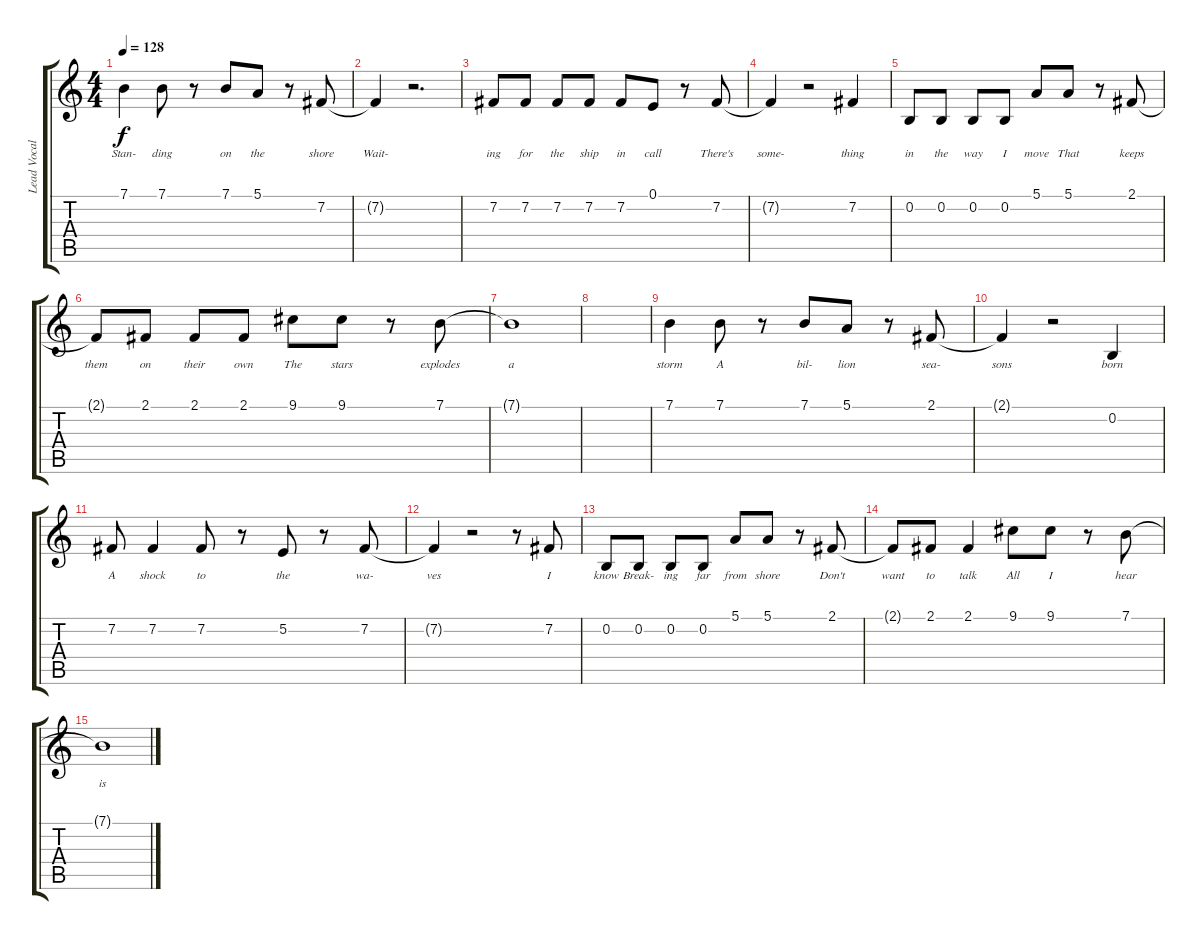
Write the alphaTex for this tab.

\track ("Lead Vocals" "Lead Vocal") {instrument lead1square}
\staff {score tabs}
\tuning (E4 B3 G3 D3 A2 E2) {hide}
\ts (4 4)
\tempo 128
\clef g2
\ks c
7.1.4{lyrics (0 "Stan-") lyrics (1 "") lyrics (2 "") lyrics (3 "") lyrics (4 "") dy f} 7.1.8{lyrics (0 "ding") lyrics (1 "") lyrics (2 "") lyrics (3 "") lyrics (4 "")} r.8 7.1.8{lyrics (0 "on") lyrics (1 "") lyrics (2 "") lyrics (3 "") lyrics (4 "")} 5.1.8{lyrics (0 "the") lyrics (1 "") lyrics (2 "") lyrics (3 "") lyrics (4 "")} r.8 7.2.8{lyrics (0 "shore") lyrics (1 "") lyrics (2 "") lyrics (3 "") lyrics (4 "")} |
7.2{t}.4{lyrics (0 "Wait-") lyrics (1 "") lyrics (2 "") lyrics (3 "") lyrics (4 "")} r.2{d} |
7.2.8{lyrics (0 "ing") lyrics (1 "") lyrics (2 "") lyrics (3 "") lyrics (4 "")} 7.2.8{lyrics (0 "for") lyrics (1 "") lyrics (2 "") lyrics (3 "") lyrics (4 "")} 7.2.8{lyrics (0 "the") lyrics (1 "") lyrics (2 "") lyrics (3 "") lyrics (4 "")} 7.2.8{lyrics (0 "ship") lyrics (1 "") lyrics (2 "") lyrics (3 "") lyrics (4 "")} 7.2.8{lyrics (0 "in") lyrics (1 "") lyrics (2 "") lyrics (3 "") lyrics (4 "")} 0.1.8{lyrics (0 "call") lyrics (1 "") lyrics (2 "") lyrics (3 "") lyrics (4 "")} r.8 7.2.8{lyrics (0 "There's") lyrics (1 "") lyrics (2 "") lyrics (3 "") lyrics (4 "")} |
7.2{t}.4{lyrics (0 "some-") lyrics (1 "") lyrics (2 "") lyrics (3 "") lyrics (4 "")} r.2 7.2.4{lyrics (0 "thing") lyrics (1 "") lyrics (2 "") lyrics (3 "") lyrics (4 "")} |
0.2.8{lyrics (0 "in") lyrics (1 "") lyrics (2 "") lyrics (3 "") lyrics (4 "")} 0.2.8{lyrics (0 "the") lyrics (1 "") lyrics (2 "") lyrics (3 "") lyrics (4 "")} 0.2.8{lyrics (0 "way") lyrics (1 "") lyrics (2 "") lyrics (3 "") lyrics (4 "")} 0.2.8{lyrics (0 "I") lyrics (1 "") lyrics (2 "") lyrics (3 "") lyrics (4 "")} 5.1.8{lyrics (0 "move") lyrics (1 "") lyrics (2 "") lyrics (3 "") lyrics (4 "")} 5.1.8{lyrics (0 "That") lyrics (1 "") lyrics (2 "") lyrics (3 "") lyrics (4 "")} r.8 2.1.8{lyrics (0 "keeps") lyrics (1 "") lyrics (2 "") lyrics (3 "") lyrics (4 "")} |
2.1{t}.8{lyrics (0 "them") lyrics (1 "") lyrics (2 "") lyrics (3 "") lyrics (4 "")} 2.1.8{lyrics (0 "on") lyrics (1 "") lyrics (2 "") lyrics (3 "") lyrics (4 "")} 2.1.8{lyrics (0 "their") lyrics (1 "") lyrics (2 "") lyrics (3 "") lyrics (4 "")} 2.1.8{lyrics (0 "own") lyrics (1 "") lyrics (2 "") lyrics (3 "") lyrics (4 "")} 9.1.8{lyrics (0 "The") lyrics (1 "") lyrics (2 "") lyrics (3 "") lyrics (4 "")} 9.1.8{lyrics (0 "stars") lyrics (1 "") lyrics (2 "") lyrics (3 "") lyrics (4 "")} r.8 7.1.8{lyrics (0 "explodes") lyrics (1 "") lyrics (2 "") lyrics (3 "") lyrics (4 "")} |
7.1{t}.1{lyrics (0 "a") lyrics (1 "") lyrics (2 "") lyrics (3 "") lyrics (4 "")} |
|
7.1.4{lyrics (0 "storm") lyrics (1 "") lyrics (2 "") lyrics (3 "") lyrics (4 "")} 7.1.8{lyrics (0 "A") lyrics (1 "") lyrics (2 "") lyrics (3 "") lyrics (4 "")} r.8 7.1.8{lyrics (0 "bil-") lyrics (1 "") lyrics (2 "") lyrics (3 "") lyrics (4 "")} 5.1.8{lyrics (0 "lion") lyrics (1 "") lyrics (2 "") lyrics (3 "") lyrics (4 "")} r.8 2.1.8{lyrics (0 "sea-") lyrics (1 "") lyrics (2 "") lyrics (3 "") lyrics (4 "")} |
2.1{t}.4{lyrics (0 "sons") lyrics (1 "") lyrics (2 "") lyrics (3 "") lyrics (4 "")} r.2 0.2.4{lyrics (0 "born") lyrics (1 "") lyrics (2 "") lyrics (3 "") lyrics (4 "")} |
7.2.8{lyrics (0 "A") lyrics (1 "") lyrics (2 "") lyrics (3 "") lyrics (4 "")} 7.2.4{lyrics (0 "shock") lyrics (1 "") lyrics (2 "") lyrics (3 "") lyrics (4 "")} 7.2.8{lyrics (0 "to") lyrics (1 "") lyrics (2 "") lyrics (3 "") lyrics (4 "")} r.8 5.2.8{lyrics (0 "the") lyrics (1 "") lyrics (2 "") lyrics (3 "") lyrics (4 "")} r.8 7.2.8{lyrics (0 "wa-") lyrics (1 "") lyrics (2 "") lyrics (3 "") lyrics (4 "")} |
7.2{t}.4{lyrics (0 "ves") lyrics (1 "") lyrics (2 "") lyrics (3 "") lyrics (4 "")} r.2 r.8 7.2.8{lyrics (0 "I") lyrics (1 "") lyrics (2 "") lyrics (3 "") lyrics (4 "")} |
0.2.8{lyrics (0 "know") lyrics (1 "") lyrics (2 "") lyrics (3 "") lyrics (4 "")} 0.2.8{lyrics (0 "Break-") lyrics (1 "") lyrics (2 "") lyrics (3 "") lyrics (4 "")} 0.2.8{lyrics (0 "ing") lyrics (1 "") lyrics (2 "") lyrics (3 "") lyrics (4 "")} 0.2.8{lyrics (0 "far") lyrics (1 "") lyrics (2 "") lyrics (3 "") lyrics (4 "")} 5.1.8{lyrics (0 "from") lyrics (1 "") lyrics (2 "") lyrics (3 "") lyrics (4 "")} 5.1.8{lyrics (0 "shore") lyrics (1 "") lyrics (2 "") lyrics (3 "") lyrics (4 "")} r.8 2.1.8{lyrics (0 "Don't") lyrics (1 "") lyrics (2 "") lyrics (3 "") lyrics (4 "")} |
2.1{t}.8{lyrics (0 "want") lyrics (1 "") lyrics (2 "") lyrics (3 "") lyrics (4 "")} 2.1.8{lyrics (0 "to") lyrics (1 "") lyrics (2 "") lyrics (3 "") lyrics (4 "")} 2.1.4{lyrics (0 "talk") lyrics (1 "") lyrics (2 "") lyrics (3 "") lyrics (4 "")} 9.1.8{lyrics (0 "All") lyrics (1 "") lyrics (2 "") lyrics (3 "") lyrics (4 "")} 9.1.8{lyrics (0 "I") lyrics (1 "") lyrics (2 "") lyrics (3 "") lyrics (4 "")} r.8 7.1.8{lyrics (0 "hear") lyrics (1 "") lyrics (2 "") lyrics (3 "") lyrics (4 "")} |
7.1{t}.1{lyrics (0 "is") lyrics (1 "") lyrics (2 "") lyrics (3 "") lyrics (4 "")}
